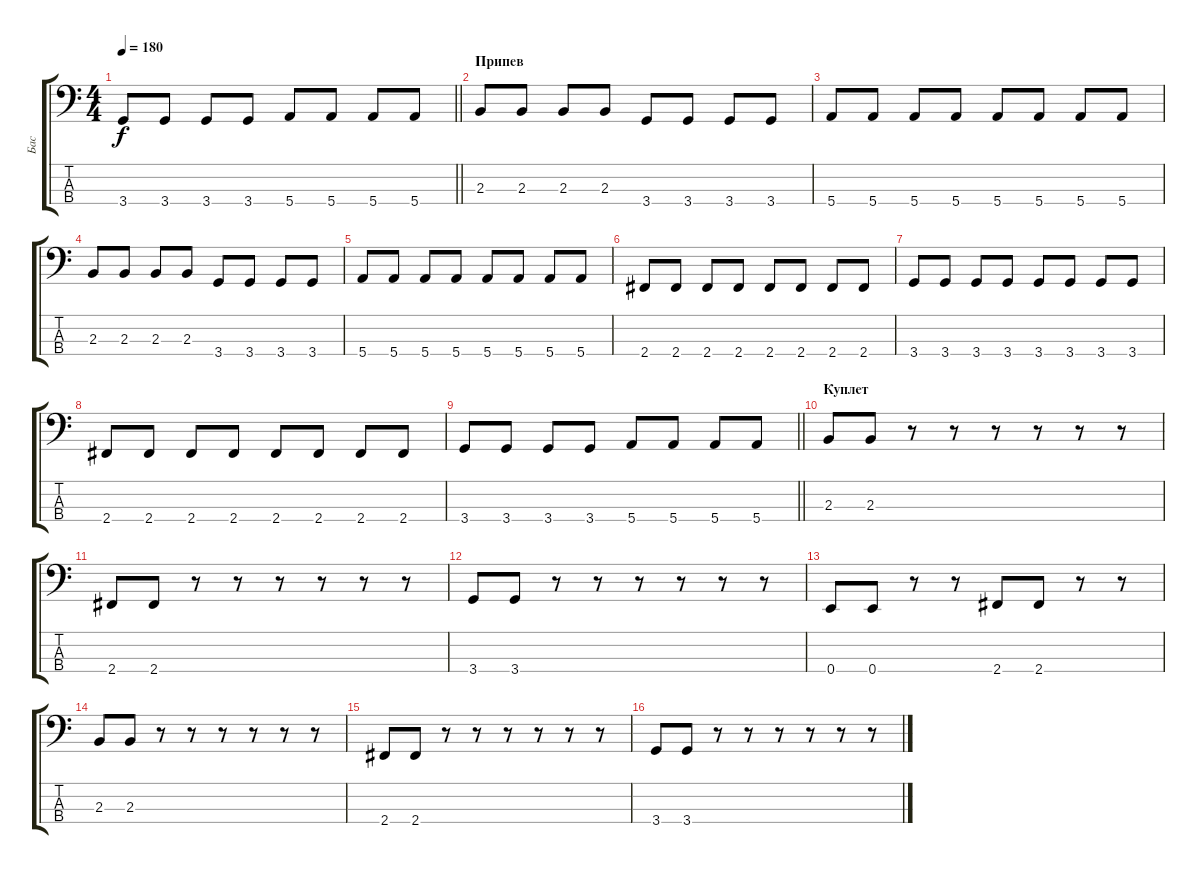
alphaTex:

\track ("Бас" "Бас") {instrument electricbassfinger}
\staff {score tabs}
\tuning (G2 D2 A1 E1) {hide}
\ts (4 4)
\tempo 180
\clef f4
\barLineRight lightlight
\ks c
3.4.8{dy f} 3.4.8 3.4.8 3.4.8 5.4.8 5.4.8 5.4.8 5.4.8 |
\section ("" "Припев")
2.3.8 2.3.8 2.3.8 2.3.8 3.4.8 3.4.8 3.4.8 3.4.8 |
5.4.8 5.4.8 5.4.8 5.4.8 5.4.8 5.4.8 5.4.8 5.4.8 |
2.3.8 2.3.8 2.3.8 2.3.8 3.4.8 3.4.8 3.4.8 3.4.8 |
5.4.8 5.4.8 5.4.8 5.4.8 5.4.8 5.4.8 5.4.8 5.4.8 |
2.4.8 2.4.8 2.4.8 2.4.8 2.4.8 2.4.8 2.4.8 2.4.8 |
3.4.8 3.4.8 3.4.8 3.4.8 3.4.8 3.4.8 3.4.8 3.4.8 |
2.4.8 2.4.8 2.4.8 2.4.8 2.4.8 2.4.8 2.4.8 2.4.8 |
\barLineRight lightlight
3.4.8 3.4.8 3.4.8 3.4.8 5.4.8 5.4.8 5.4.8 5.4.8 |
\section ("" "Куплет")
2.3.8 2.3.8 r.8 r.8 r.8 r.8 r.8 r.8 |
2.4.8 2.4.8 r.8 r.8 r.8 r.8 r.8 r.8 |
3.4.8 3.4.8 r.8 r.8 r.8 r.8 r.8 r.8 |
0.4.8 0.4.8 r.8 r.8 2.4.8 2.4.8 r.8 r.8 |
2.3.8 2.3.8 r.8 r.8 r.8 r.8 r.8 r.8 |
2.4.8 2.4.8 r.8 r.8 r.8 r.8 r.8 r.8 |
3.4.8 3.4.8 r.8 r.8 r.8 r.8 r.8 r.8
